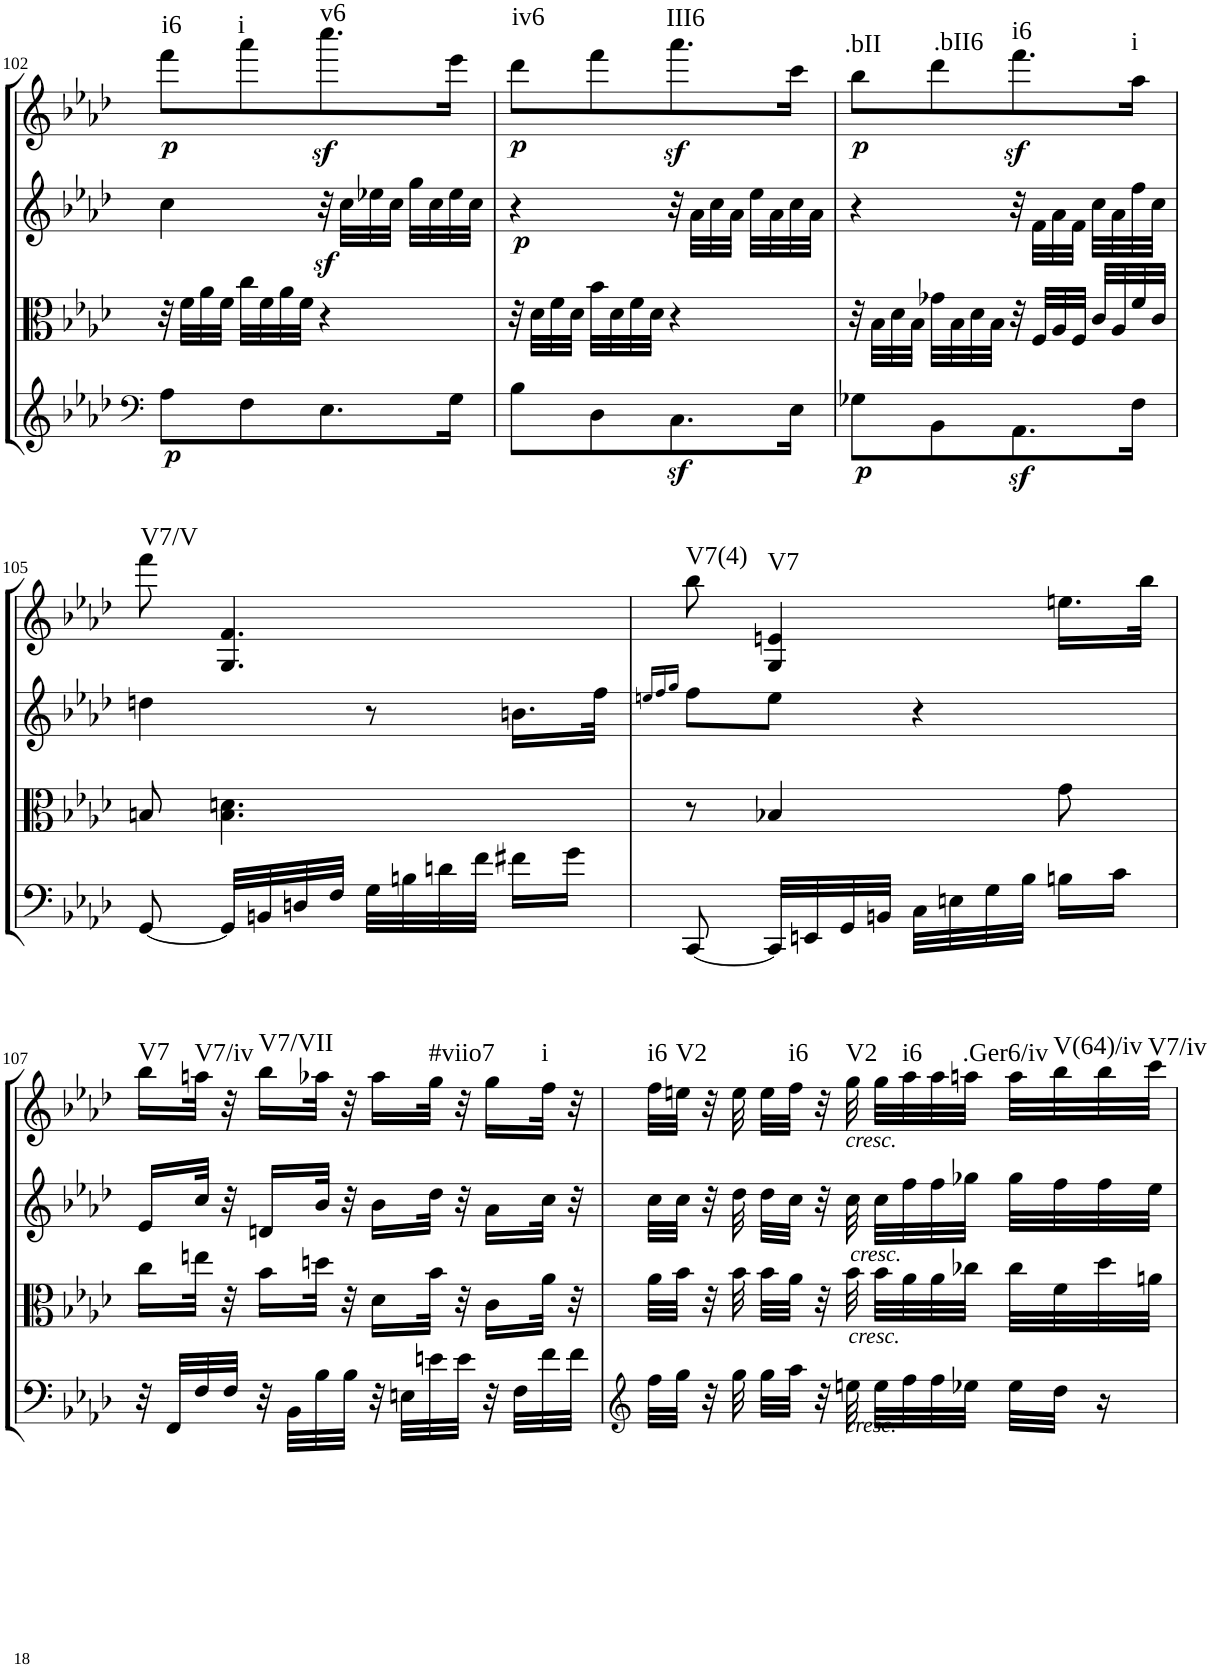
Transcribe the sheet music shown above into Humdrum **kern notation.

**kern	**dynam	**kern	**kern	**dynam	**kern	**dynam	**harte
*part4	*part4	*part3	*part2	*part2	*part1	*part1	*part1
*staff4	*staff4	*staff3	*staff2	*staff2	*staff1	*staff1	*
*I"Cello	*	*I"Viola	*I"2nd Violin	*	*I"1st Violin	*	*
*	*	*I'Vla	*I'Vln	*	*I'Vln	*	*
!!LO:PB:g=z
*clefF4	*	*clefC3	*clefG2	*	*clefG2	*	*
*k[b-e-a-d-]	*	*k[b-e-a-d-]	*k[b-e-a-d-]	*	*k[b-e-a-d-]	*	*
*f:	*	*f:	*f:	*	*f:	*	*
*M2/4	*	*M2/4	*M2/4	*	*M2/4	*	*
=102	=102	=102	=102	=102	=102	=102	=102
!	!LO:DY:b	!	!	!	!	!LO:DY:b	!LO:H:kt=i6
8A-\L	p	32r	4cc\	.	8fff\L	p	N
.	.	32f\LLL	.	.	.	.	.
.	.	32a-\	.	.	.	.	.
.	.	32f\JJJ	.	.	.	.	.
!	!	!	!	!	!	!	!LO:H:kt=i
8F\	.	32cc\LLL	.	.	8aaa-\	.	N
.	.	32f\	.	.	.	.	.
.	.	32a-\	.	.	.	.	.
.	.	32f\JJJ	.	.	.	.	.
!	!	!	!	!LO:DY:b	!	!LO:DY:b	!LO:H:kt=v6
8.E-\	.	4r	32r	sf	8.cccc\	sf	N
.	.	.	32cc\LLL	.	.	.	.
.	.	.	32ee-X\	.	.	.	.
.	.	.	32cc\JJJ	.	.	.	.
.	.	.	32gg\LLL	.	.	.	.
.	.	.	32cc\	.	.	.	.
16G\Jk	.	.	32ee-\	.	16eee-\Jk	.	.
.	.	.	32cc\JJJ	.	.	.	.
=103	=103	=103	=103	=103	=103	=103	=103
!	!	!	!	!LO:DY:b	!	!LO:DY:b	!LO:H:kt=iv6
8B-\L	.	32r	4r	p	8ddd-\L	p	N
.	.	32d-\LLL	.	.	.	.	.
.	.	32f\	.	.	.	.	.
.	.	32d-\JJJ	.	.	.	.	.
8D-\	.	32b-\LLL	.	.	8fff\	.	.
.	.	32d-\	.	.	.	.	.
.	.	32f\	.	.	.	.	.
.	.	32d-\JJJ	.	.	.	.	.
!	!	!	!	!	!	!LO:DY:b	!LO:H:kt=III6
8.Cz<\	.	4r	32r	.	8.aaa-\	sf	N
.	.	.	32a-\LLL	.	.	.	.
.	.	.	32cc\	.	.	.	.
.	.	.	32a-\JJJ	.	.	.	.
.	.	.	32ee-\LLL	.	.	.	.
.	.	.	32a-\	.	.	.	.
16E-\Jk	.	.	32cc\	.	16ccc\Jk	.	.
.	.	.	32a-\JJJ	.	.	.	.
=104	=104	=104	=104	=104	=104	=104	=104
!	!LO:DY:b	!	!	!	!	!LO:DY:b	!LO:H:kt=.bII
8G-X\L	p	32r	4r	.	8bb-\L	p	N
.	.	32B-\LLL	.	.	.	.	.
.	.	32d-\	.	.	.	.	.
.	.	32B-\JJJ	.	.	.	.	.
!	!	!	!	!	!	!	!LO:H:kt=.bII6
8BB-\	.	32g-X\LLL	.	.	8ddd-\	.	N
.	.	32B-\	.	.	.	.	.
.	.	32d-\	.	.	.	.	.
.	.	32B-\JJJ	.	.	.	.	.
!	!	!	!	!	!	!LO:DY:b	!LO:H:kt=i6
8.AA-z<\	.	32r	32r	.	8.fff\	sf	N
.	.	32F/LLL	32f\LLL	.	.	.	.
.	.	32A-/	32a-\	.	.	.	.
.	.	32F/JJJ	32f\JJJ	.	.	.	.
.	.	32c/LLL	32cc\LLL	.	.	.	.
.	.	32A-/	32a-\	.	.	.	.
!	!	!	!	!	!	!	!LO:H:kt=i
16F\Jk	.	32f/	32ff\	.	16aa-\Jk	.	N
.	.	32c/JJJ	32cc\JJJ	.	.	.	.
!!LO:LB:g=z
=105	=105	=105	=105	=105	=105	=105	=105
!	!	!	!	!	!	!	!LO:H:kt=V7/V
[8GG/	.	8Bn/	4ddn\	.	8fff\	.	N
32GG/LLL]	.	4.B\ 4.dn\	.	.	4.G/ 4.f/	.	.
32BBn/	.	.	.	.	.	.	.
32Dn/	.	.	.	.	.	.	.
32F/JJJ	.	.	.	.	.	.	.
32G\LLL	.	.	8r	.	.	.	.
32Bn\	.	.	.	.	.	.	.
32dn\	.	.	.	.	.	.	.
32f\JJJ	.	.	.	.	.	.	.
16f#X\LL	.	.	16.bn\LL	.	.	.	.
16g\JJ	.	.	.	.	.	.	.
.	.	.	32ff\JJk	.	.	.	.
=106	=106	=106	=106	=106	=106	=106	=106
.	.	.	16qeen/LL	.	.	.	.
.	.	.	16qff/	.	.	.	.
.	.	.	16qgg/JJ	.	.	.	.
!	!	!	!	!	!	!	!LO:H:kt=V7(4)
[8CC/	.	8r	8ff\L	.	8bb-\	.	N
!	!	!	!	!	!	!	!LO:H:kt=V7
32CC/LLL]	.	4B-X/	8ee\J	.	4G/ 4en/	.	N
32EEn/	.	.	.	.	.	.	.
32GG/	.	.	.	.	.	.	.
32BBn/JJJ	.	.	.	.	.	.	.
32C\LLL	.	.	4r	.	.	.	.
32En\	.	.	.	.	.	.	.
32G\	.	.	.	.	.	.	.
32B-\JJJ	.	.	.	.	.	.	.
16Bn\LL	.	8g\	.	.	16.een\LL	.	.
16c\JJ	.	.	.	.	.	.	.
.	.	.	.	.	32bb-\JJk	.	.
!!LO:LB:g=z
=107	=107	=107	=107	=107	=107	=107	=107
!	!	!	!	!	!	!	!LO:H:kt=V7
32r	.	16cc\LL	16e-/LL	.	16bb-\LL	.	N
32FF/LLL	.	.	.	.	.	.	.
!	!	!	!	!	!	!	!LO:H:kt=V7/iv
32F/	.	32een\JJk	32cc/JJk	.	32aan\JJk	.	N
32F/JJJ	.	32r	32r	.	32r	.	.
!	!	!	!	!	!	!	!LO:H:kt=V7/VII
32r	.	16b-\LL	16dn/LL	.	16bb-\LL	.	N
32BB-\LLL	.	.	.	.	.	.	.
32B-\	.	32ddn\JJk	32b-/JJk	.	32aa-X\JJk	.	.
32B-\JJJ	.	32r	32r	.	32r	.	.
32r	.	16d-\LL	16b-\LL	.	16aa-\LL	.	.
32En\LLL	.	.	.	.	.	.	.
!	!	!	!	!	!	!	!LO:H:kt=#viio7
32en\	.	32b-\JJk	32dd-\JJk	.	32gg\JJk	.	N
32e\JJJ	.	32r	32r	.	32r	.	.
32r	.	16c\LL	16a-\LL	.	16gg\LL	.	.
32F\LLL	.	.	.	.	.	.	.
!	!	!	!	!	!	!	!LO:H:kt=i
32f\	.	32a-\JJk	32cc\JJk	.	32ff\JJk	.	N
32f\JJJ	.	32r	32r	.	32r	.	.
=108	=108	=108	=108	=108	=108	=108	=108
*clefG2	*	*	*	*	*	*	*
!	!	!	!	!	!	!	!LO:H:kt=i6
32ff\LLL	.	32a-\LLL	32cc\LLL	.	32ff\LLL	.	N
!	!	!	!	!	!	!	!LO:H:kt=V2
32gg\JJJ	.	32b-\JJJ	32cc\JJJ	.	32een\JJJ	.	N
32r	.	32r	32r	.	32r	.	.
32gg\	.	32b-\	32dd-\	.	32ee\	.	.
32gg\LLL	.	32b-\LLL	32dd-\LLL	.	32ee\LLL	.	.
!	!	!	!	!	!	!	!LO:H:kt=i6
32aa-\JJJ	.	32a-\JJJ	32cc\JJJ	.	32ff\JJJ	.	N
32r	.	32r	32r	.	32r	.	.
!	!	!	!	!	!LO:TX:b:i:t=cresc.	!	!
!	!	!	!LO:TX:b:i:t=cresc.	!	!	!	!
!	!	!LO:TX:b:i:t=cresc.	!	!	!	!	!
!LO:TX:a:i:t=cresc.	!	!	!	!	!	!	!LO:H:kt=V2
32een\	.	32b-\	32cc\	.	32gg\	.	N
32ee\LLL	.	32b-\LLL	32cc\LLL	.	32gg\LLL	.	.
!	!	!	!	!	!	!	!LO:H:kt=i6
32ff\	.	32a-\	32ff\	.	32aa-\	.	N
32ff\	.	32a-\	32ff\	.	32aa-\	.	.
!	!	!	!	!	!	!	!LO:H:kt=.Ger6/iv
32ee-X\JJJ	.	32cc-X\JJJ	32gg-X\JJJ	.	32aan\JJJ	.	N
32ee-\LLL	.	32cc-\LLL	32gg-\LLL	.	32aa\LLL	.	.
!	!	!	!	!	!	!	!LO:H:kt=V(64)/iv
32dd-\JJJ	.	32f\	32ff\	.	32bb-\	.	N
16r	.	32dd-\	32ff\	.	32bb-\	.	.
!	!	!	!	!	!	!	!LO:H:kt=V7/iv
.	.	32an\JJJ	32ee-\JJJ	.	32ccc\JJJ	.	N
=	=	=	=	=	=	=	=
*-	*-	*-	*-	*-	*-	*-	*-
